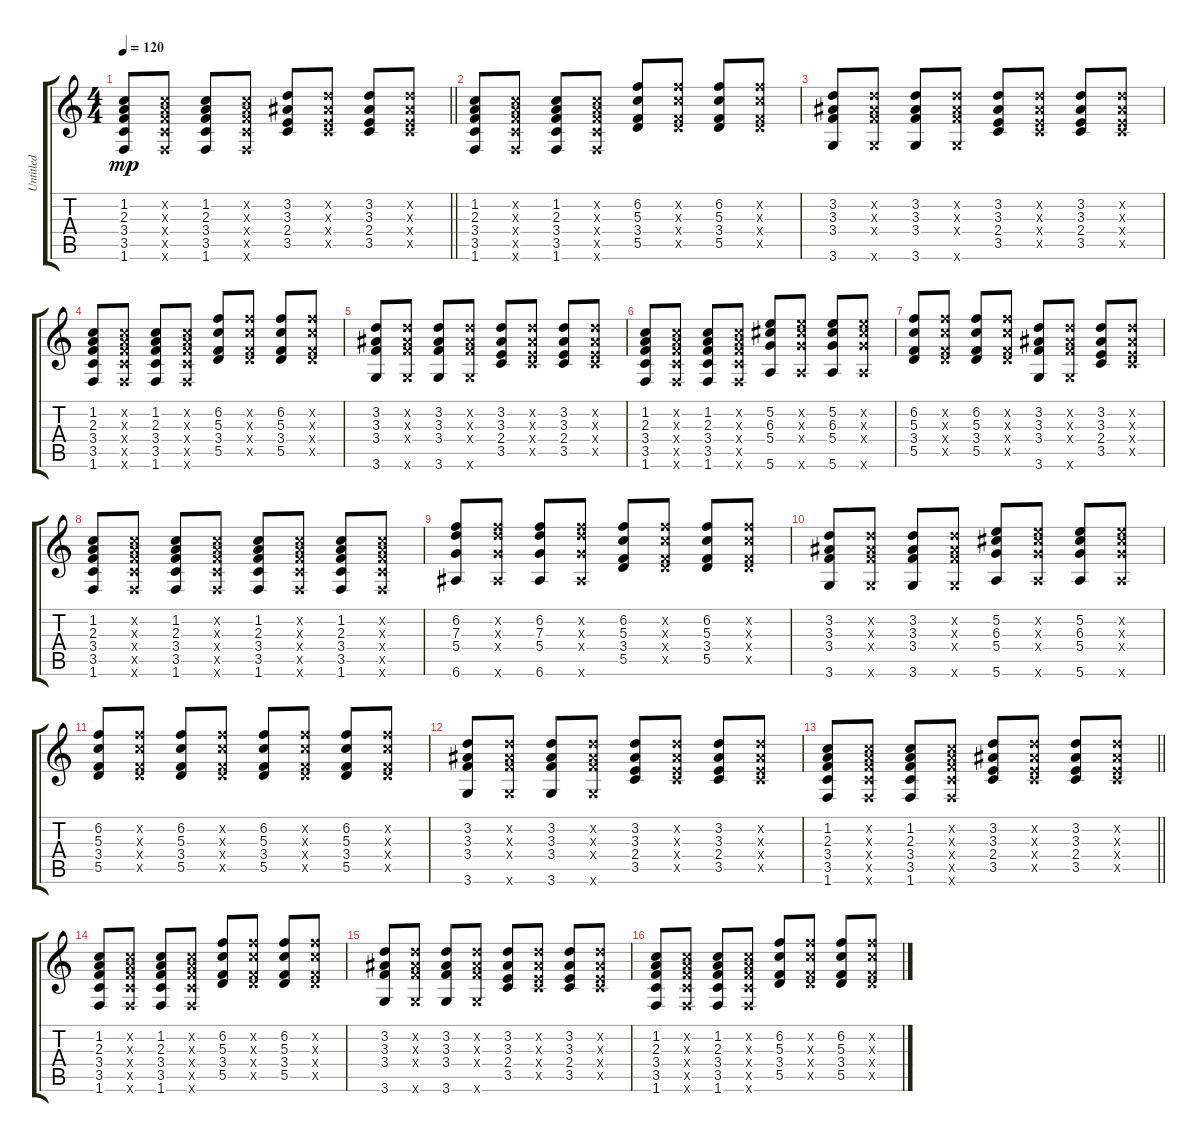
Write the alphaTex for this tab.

\track ("Untitled" "Untitled") {instrument acousticguitarnylon}
\staff {score tabs}
\tuning (E4 B3 G3 D3 A2 E2) {hide}
\ts (4 4)
\tempo 120
\clef g2
\barLineRight lightlight
\ks c
(1.2 2.3 3.4 3.5 1.6).8{dy mp} (1.2{x} 2.3{x} 3.4{x} 3.5{x} 1.6{x}).8 (1.2 2.3 3.4 3.5 1.6).8 (1.2{x} 2.3{x} 3.4{x} 3.5{x} 1.6{x}).8 (3.2 3.3 2.4 3.5).8 (3.2{x} 3.3{x} 2.4{x} 3.5{x}).8 (3.2 3.3 2.4 3.5).8 (3.2{x} 3.3{x} 2.4{x} 3.5{x}).8 |
(1.2 2.3 3.4 3.5 1.6).8 (1.2{x} 2.3{x} 3.4{x} 3.5{x} 1.6{x}).8 (1.2 2.3 3.4 3.5 1.6).8 (1.2{x} 2.3{x} 3.4{x} 3.5{x} 1.6{x}).8 (6.2 5.3 3.4 5.5).8 (6.2{x} 5.3{x} 3.4{x} 5.5{x}).8 (6.2 5.3 3.4 5.5).8 (6.2{x} 5.3{x} 3.4{x} 5.5{x}).8 |
(3.2 3.3 3.4 3.6).8 (3.2{x} 3.3{x} 3.4{x} 3.6{x}).8 (3.2 3.3 3.4 3.6).8 (3.2{x} 3.3{x} 3.4{x} 3.6{x}).8 (3.2 3.3 2.4 3.5).8 (3.2{x} 3.3{x} 2.4{x} 3.5{x}).8 (3.2 3.3 2.4 3.5).8 (3.2{x} 3.3{x} 2.4{x} 3.5{x}).8 |
(1.2 2.3 3.4 3.5 1.6).8 (1.2{x} 2.3{x} 3.4{x} 3.5{x} 1.6{x}).8 (1.2 2.3 3.4 3.5 1.6).8 (1.2{x} 2.3{x} 3.4{x} 3.5{x} 1.6{x}).8 (6.2 5.3 3.4 5.5).8 (6.2{x} 5.3{x} 3.4{x} 5.5{x}).8 (6.2 5.3 3.4 5.5).8 (6.2{x} 5.3{x} 3.4{x} 5.5{x}).8 |
(3.2 3.3 3.4 3.6).8 (3.2{x} 3.3{x} 3.4{x} 3.6{x}).8 (3.2 3.3 3.4 3.6).8 (3.2{x} 3.3{x} 3.4{x} 3.6{x}).8 (3.2 3.3 2.4 3.5).8 (3.2{x} 3.3{x} 2.4{x} 3.5{x}).8 (3.2 3.3 2.4 3.5).8 (3.2{x} 3.3{x} 2.4{x} 3.5{x}).8 |
(1.2 2.3 3.4 3.5 1.6).8 (1.2{x} 2.3{x} 3.4{x} 3.5{x} 1.6{x}).8 (1.2 2.3 3.4 3.5 1.6).8 (1.2{x} 2.3{x} 3.4{x} 3.5{x} 1.6{x}).8 (5.2 6.3 5.4 5.6).8 (5.2{x} 6.3{x} 5.4{x} 5.6{x}).8 (5.2 6.3 5.4 5.6).8 (5.2{x} 6.3{x} 5.4{x} 5.6{x}).8 |
(6.2 5.3 3.4 5.5).8 (6.2{x} 5.3{x} 3.4{x} 5.5{x}).8 (6.2 5.3 3.4 5.5).8 (6.2{x} 5.3{x} 3.4{x} 5.5{x}).8 (3.2 3.3 3.4 3.6).8 (3.2{x} 3.3{x} 3.4{x} 3.6{x}).8 (3.2 3.3 2.4 3.5).8 (3.2{x} 3.3{x} 2.4{x} 3.5{x}).8 |
(1.2 2.3 3.4 3.5 1.6).8 (1.2{x} 2.3{x} 3.4{x} 3.5{x} 1.6{x}).8 (1.2 2.3 3.4 3.5 1.6).8 (1.2{x} 2.3{x} 3.4{x} 3.5{x} 1.6{x}).8 (1.2 2.3 3.4 3.5 1.6).8 (1.2{x} 2.3{x} 3.4{x} 3.5{x} 1.6{x}).8 (1.2 2.3 3.4 3.5 1.6).8 (1.2{x} 2.3{x} 3.4{x} 3.5{x} 1.6{x}).8 |
(6.2 7.3 5.4 6.6).8 (6.2{x} 7.3{x} 5.4{x} 6.6{x}).8 (6.2 7.3 5.4 6.6).8 (6.2{x} 7.3{x} 5.4{x} 6.6{x}).8 (6.2 5.3 3.4 5.5).8 (6.2{x} 5.3{x} 3.4{x} 5.5{x}).8 (6.2 5.3 3.4 5.5).8 (6.2{x} 5.3{x} 3.4{x} 5.5{x}).8 |
(3.2 3.3 3.4 3.6).8 (3.2{x} 3.3{x} 3.4{x} 3.6{x}).8 (3.2 3.3 3.4 3.6).8 (3.2{x} 3.3{x} 3.4{x} 3.6{x}).8 (5.2 6.3 5.4 5.6).8 (5.2{x} 6.3{x} 5.4{x} 5.6{x}).8 (5.2 6.3 5.4 5.6).8 (5.2{x} 6.3{x} 5.4{x} 5.6{x}).8 |
(6.2 5.3 3.4 5.5).8 (6.2{x} 5.3{x} 3.4{x} 5.5{x}).8 (6.2 5.3 3.4 5.5).8 (6.2{x} 5.3{x} 3.4{x} 5.5{x}).8 (6.2 5.3 3.4 5.5).8 (6.2{x} 5.3{x} 3.4{x} 5.5{x}).8 (6.2 5.3 3.4 5.5).8 (6.2{x} 5.3{x} 3.4{x} 5.5{x}).8 |
(3.2 3.3 3.4 3.6).8 (3.2{x} 3.3{x} 3.4{x} 3.6{x}).8 (3.2 3.3 3.4 3.6).8 (3.2{x} 3.3{x} 3.4{x} 3.6{x}).8 (3.2 3.3 2.4 3.5).8 (3.2{x} 3.3{x} 2.4{x} 3.5{x}).8 (3.2 3.3 2.4 3.5).8 (3.2{x} 3.3{x} 2.4{x} 3.5{x}).8 |
\barLineRight lightlight
(1.2 2.3 3.4 3.5 1.6).8 (1.2{x} 2.3{x} 3.4{x} 3.5{x} 1.6{x}).8 (1.2 2.3 3.4 3.5 1.6).8 (1.2{x} 2.3{x} 3.4{x} 3.5{x} 1.6{x}).8 (3.2 3.3 2.4 3.5).8 (3.2{x} 3.3{x} 2.4{x} 3.5{x}).8 (3.2 3.3 2.4 3.5).8 (3.2{x} 3.3{x} 2.4{x} 3.5{x}).8 |
(1.2 2.3 3.4 3.5 1.6).8 (1.2{x} 2.3{x} 3.4{x} 3.5{x} 1.6{x}).8 (1.2 2.3 3.4 3.5 1.6).8 (1.2{x} 2.3{x} 3.4{x} 3.5{x} 1.6{x}).8 (6.2 5.3 3.4 5.5).8 (6.2{x} 5.3{x} 3.4{x} 5.5{x}).8 (6.2 5.3 3.4 5.5).8 (6.2{x} 5.3{x} 3.4{x} 5.5{x}).8 |
(3.2 3.3 3.4 3.6).8 (3.2{x} 3.3{x} 3.4{x} 3.6{x}).8 (3.2 3.3 3.4 3.6).8 (3.2{x} 3.3{x} 3.4{x} 3.6{x}).8 (3.2 3.3 2.4 3.5).8 (3.2{x} 3.3{x} 2.4{x} 3.5{x}).8 (3.2 3.3 2.4 3.5).8 (3.2{x} 3.3{x} 2.4{x} 3.5{x}).8 |
(1.2 2.3 3.4 3.5 1.6).8 (1.2{x} 2.3{x} 3.4{x} 3.5{x} 1.6{x}).8 (1.2 2.3 3.4 3.5 1.6).8 (1.2{x} 2.3{x} 3.4{x} 3.5{x} 1.6{x}).8 (6.2 5.3 3.4 5.5).8 (6.2{x} 5.3{x} 3.4{x} 5.5{x}).8 (6.2 5.3 3.4 5.5).8 (6.2{x} 5.3{x} 3.4{x} 5.5{x}).8
